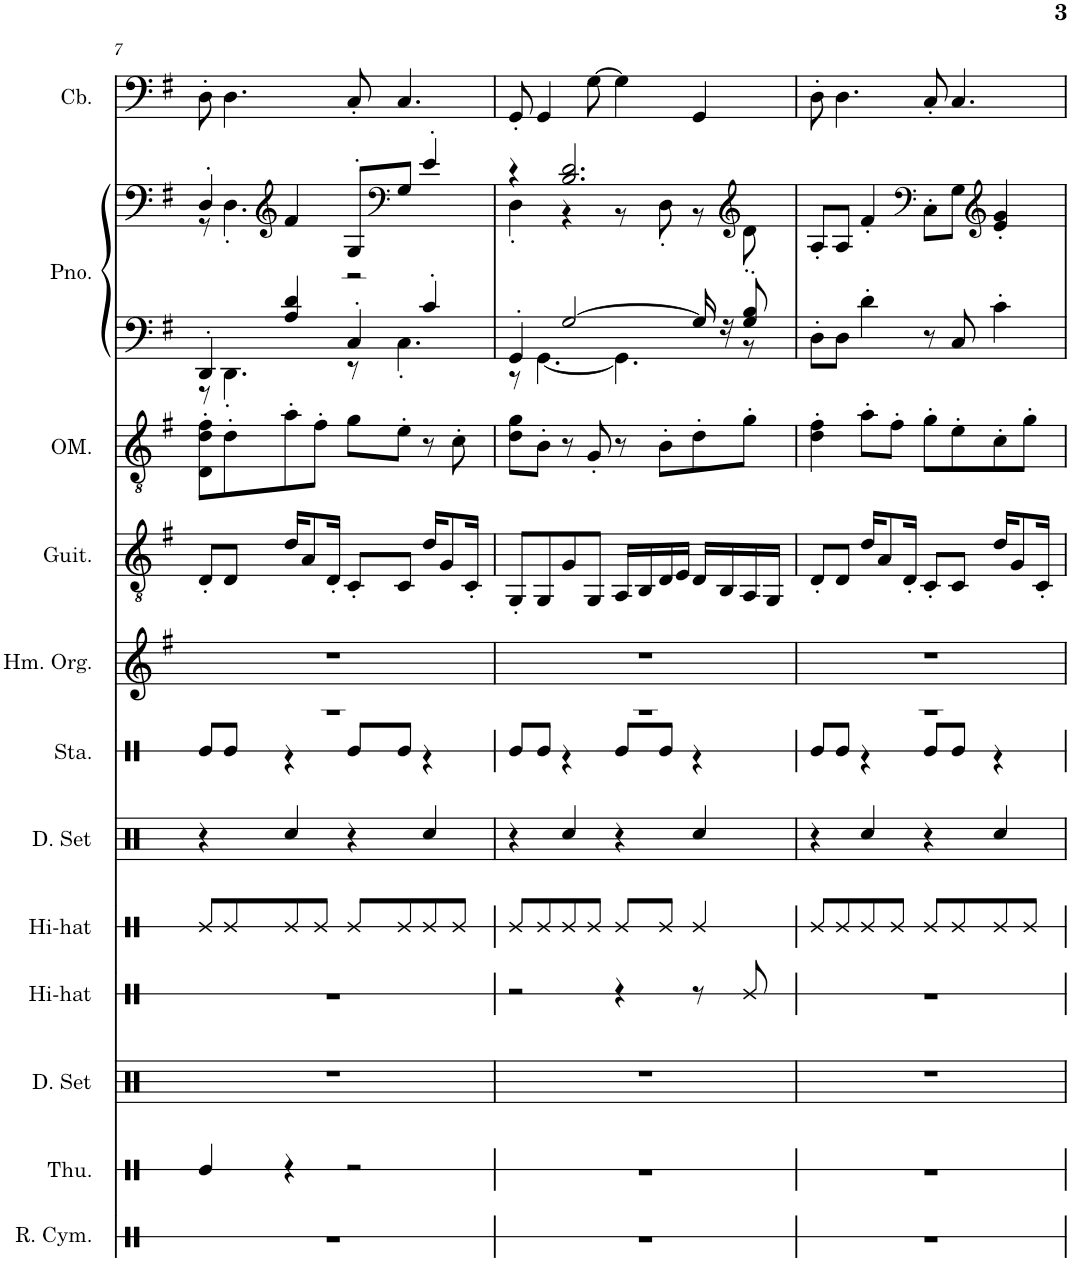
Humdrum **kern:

**kern	**kern	**kern	**kern	**kern	**kern	**kern	**kern	**kern	**kern	**kern	**kern	**kern
*part12	*part11	*part10	*part9	*part8	*part7	*part6	*part5	*part4	*part3	*part2	*part2	*part1
*staff13	*staff12	*staff11	*staff10	*staff9	*staff8	*staff7	*staff6	*staff5	*staff4	*staff3	*staff2	*staff1
*I"Ride Cymbal, RIDE CYMB	*I"Thundersheet, CRASH CYM	*I"Drumset, RIM SHOT	*I"Hi-hat, OPEN HIHA	*I"Hi-hat, CLOSED H.	*I"Drumset, SNARE DRU	*I"Stamp, BASS DRUM	*I"Hammond Organ, ORGAN 3	*I"Classical Guitar, NYLON GTR	*I"Octave Mandolin, STEEL GTR	*I"Piano, A.PIANO 2	*	*I"Contrabass, ACOU BASS
*I'R. Cym.	*I'Thu.	*I'D. Set	*I'Hi-hat	*I'Hi-hat	*I'D. Set	*I'Sta.	*I'Hm. Org.	*I'Guit.	*I'OM.	*I'Pno.	*	*I'Cb.
!!LO:PB:g=z
*clefX	*clefX	*clefX	*clefX	*clefX	*clefX	*clefX	*clefG2	*clefGv2	*clefGv2	*clefF4	*clefF4	*clefF4
*	*	*	*	*	*	*	*	*	*	*	*	*Trd7c12
*k[]	*k[]	*k[]	*k[]	*k[]	*k[]	*k[]	*k[f#]	*k[f#]	*k[f#]	*k[f#]	*k[f#]	*k[f#]
*M4/4	*M4/4	*M4/4	*M4/4	*M4/4	*M4/4	*M4/4	*M4/4	*M4/4	*M4/4	*M4/4	*M4/4	*M4/4
=7	=7	=7	=7	=7	=7	=7	=7	=7	=7	=7	=7	=7
*	*	*	*	*	*	*^	*	*	*	*^	*^	*
1r	4Re/	1r	1r	8Re/L	4r	1r	8Re/L	1r	8D'/L	8D\' 8d\' 8f#\'L	4DD'/	8r	4D'/	8r	8D'\
.	.	.	.	8Re/	.	.	8Re/J	.	8D/J	8d'\	.	4.DD'\	.	4.D'\	4.D\
*	*	*	*	*	*	*	*	*	*	*	*	*	*clefG2	*	*
.	4r	.	.	8Re/	4Rcc/	.	4r	.	16d/KL	8a'\	4A/ 4d/	.	4f#/	.	.
.	.	.	.	.	.	.	.	.	8A/	.	.	.	.	.	.
.	.	.	.	8Re/J	.	.	.	.	.	8f#'\J	.	.	.	.	.
.	.	.	.	.	.	.	.	.	16D'/Jk	.	.	.	.	.	.
.	2r	.	.	8Re/L	4r	.	8Re/L	.	8C'/L	8g\L	4C'/	8r	8G'/L	2r	8C'/
*	*	*	*	*	*	*	*	*	*	*	*	*	*clefF4	*	*
.	.	.	.	8Re/	.	.	8Re/J	.	8C/J	8e'\J	.	4.C'\	8G/J	.	4.C/
.	.	.	.	8Re/	4Rcc/	.	4r	.	16d/KL	8r	4c'/	.	4e'/	.	.
.	.	.	.	.	.	.	.	.	8G/	.	.	.	.	.	.
.	.	.	.	8Re/J	.	.	.	.	.	8c'\	.	.	.	.	.
.	.	.	.	.	.	.	.	.	16C'/Jk	.	.	.	.	.	.
=8	=8	=8	=8	=8	=8	=8	=8	=8	=8	=8	=8	=8	=8	=8	=8
1r	1r	1r	2r	8Re/L	4r	1r	8Re/L	1r	8GG'/L	8d\ 8g\L	4GG'/	8r	4r	4D'\	8GG'/
.	.	.	.	8Re/	.	.	8Re/J	.	8GG/	8B'\J	.	[4.GG\	.	.	4GG/
.	.	.	.	8Re/	4Rcc/	.	4r	.	8G/	8r	[2G/	.	2.B/ 2.d/	4r	.
.	.	.	.	8Re/J	.	.	.	.	8GG/J	8G'/	.	.	.	.	[8G\
.	.	.	4r	8Re/L	4r	.	8Re/L	.	16AA/LL	8r	.	4.GG\]	.	8r	4G\]
.	.	.	.	.	.	.	.	.	16BB/	.	.	.	.	.	.
.	.	.	.	8Re/J	.	.	8Re/J	.	16D/	8B'\L	.	.	.	8D'\	.
.	.	.	.	.	.	.	.	.	16E/JJ	.	.	.	.	.	.
.	.	.	8r	4Re/	4Rcc/	.	4r	.	16D/LL	8d'\	16G/]	.	.	8r	4GG/
.	.	.	.	.	.	.	.	.	16BB/	.	16r	.	.	.	.
*	*	*	*	*	*	*	*	*	*	*	*	*	*clefG2	*	*
.	.	.	8Re/	.	.	.	.	.	16AA/	8g'\J	8G/' 8B/'	8r	.	8d'\	.
.	.	.	.	.	.	.	.	.	16GG/JJ	.	.	.	.	.	.
*	*	*	*	*	*	*	*	*	*	*	*v	*v	*	*	*
*	*	*	*	*	*	*	*	*	*	*	*	*v	*v	*
=9	=9	=9	=9	=9	=9	=9	=9	=9	=9	=9	=9	=9	=9
1r	1r	1r	1r	8Re/L	4r	1r	8Re/L	1r	8D'/L	4d\' 4f#\'	8D'\L	8A'/L	8D'\
.	.	.	.	8Re/	.	.	8Re/J	.	8D/J	.	8D\J	8A/J	4.D\
.	.	.	.	8Re/	4Rcc/	.	4r	.	16d/KL	8a'\L	4d'\	4f#'/	.
.	.	.	.	.	.	.	.	.	8A/	.	.	.	.
.	.	.	.	8Re/J	.	.	.	.	.	8f#'\J	.	.	.
.	.	.	.	.	.	.	.	.	16D'/Jk	.	.	.	.
*	*	*	*	*	*	*	*	*	*	*	*	*clefF4	*
.	.	.	.	8Re/L	4r	.	8Re/L	.	8C'/L	8g'\L	8r	8C'\L	8C'/
.	.	.	.	8Re/	.	.	8Re/J	.	8C/J	8e'\	8C/	8G\J	4.C/
*	*	*	*	*	*	*	*	*	*	*	*	*clefG2	*
.	.	.	.	8Re/	4Rcc/	.	4r	.	16d/KL	8c'\	4c'\	4e/' 4g/'	.
.	.	.	.	.	.	.	.	.	8G/	.	.	.	.
.	.	.	.	8Re/J	.	.	.	.	.	8g'\J	.	.	.
.	.	.	.	.	.	.	.	.	16C'/Jk	.	.	.	.
*	*	*	*	*	*	*v	*v	*	*	*	*	*	*
=	=	=	=	=	=	=	=	=	=	=	=	=
*-	*-	*-	*-	*-	*-	*-	*-	*-	*-	*-	*-	*-
